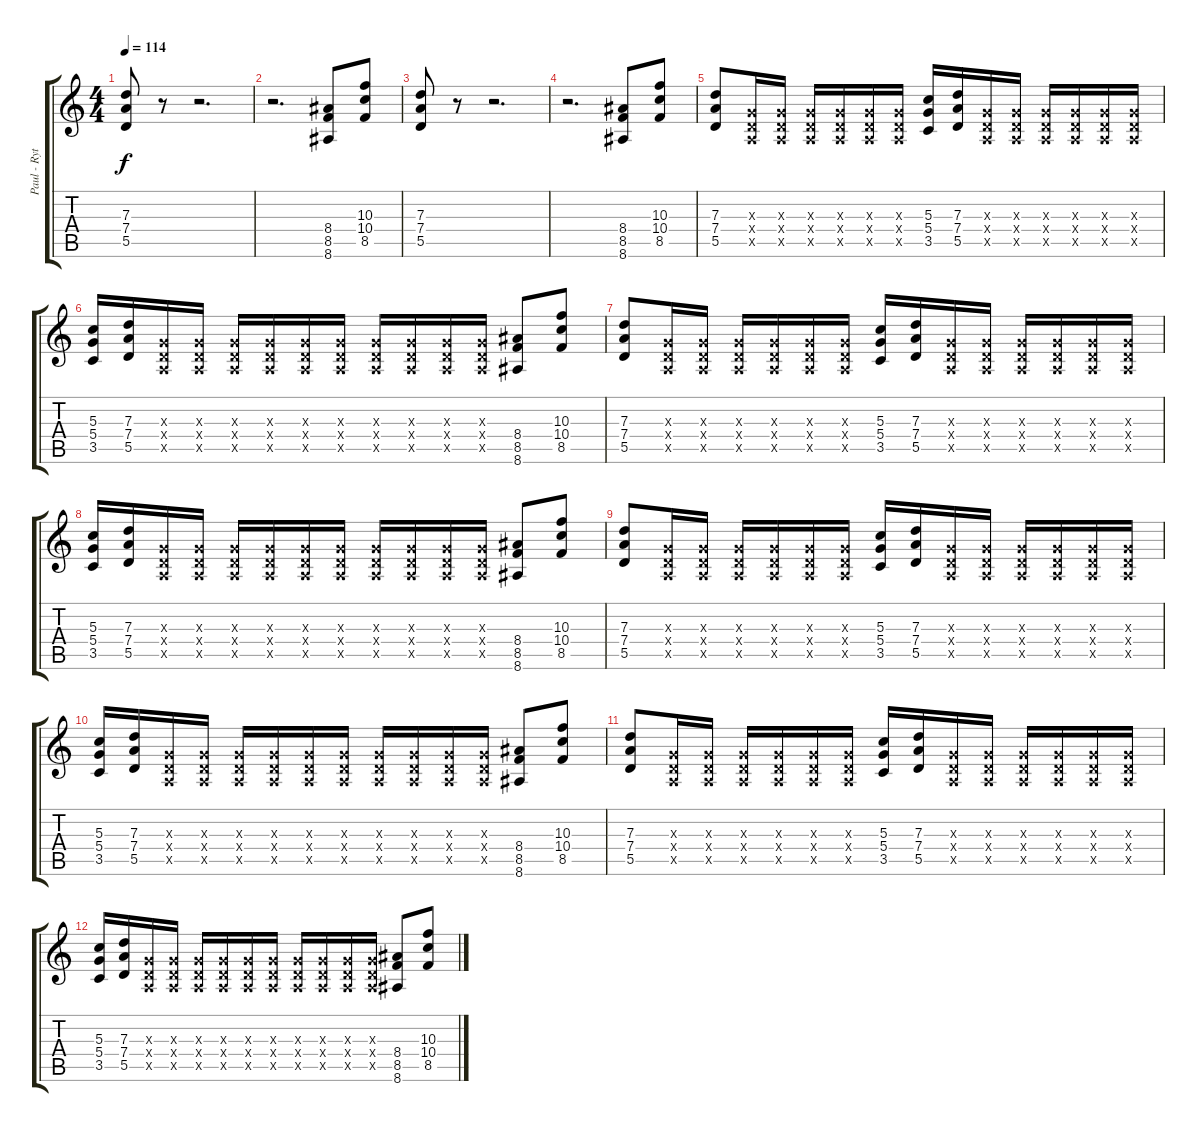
\track ("Paul - Rythem Guitar" "Paul - Ryt") {instrument distortionguitar}
\staff {score tabs}
\tuning (E4 B3 G3 D3 A2 D2) {hide}
\ts (4 4)
\tempo 114
\clef g2
\ks c
(7.3 7.4 5.5).8{dy f} r.8 r.2{d} |
r.2{d} (8.4 8.5 8.6).8 (10.3 10.4 8.5).8 |
(7.3 7.4 5.5).8 r.8 r.2{d} |
r.2{d} (8.4 8.5 8.6).8 (10.3 10.4 8.5).8 |
(7.3 7.4 5.5).8 (0.3{x} 0.4{x} 0.5{x}).16 (0.3{x} 0.4{x} 0.5{x}).16 (0.3{x} 0.4{x} 0.5{x}).16 (0.3{x} 0.4{x} 0.5{x}).16 (0.3{x} 0.4{x} 0.5{x}).16 (0.3{x} 0.4{x} 0.5{x}).16 (5.3 5.4 3.5).16 (7.3 7.4 5.5).16 (0.3{x} 0.4{x} 0.5{x}).16 (0.3{x} 0.4{x} 0.5{x}).16 (0.3{x} 0.4{x} 0.5{x}).16 (0.3{x} 0.4{x} 0.5{x}).16 (0.3{x} 0.4{x} 0.5{x}).16 (0.3{x} 0.4{x} 0.5{x}).16 |
(5.3 5.4 3.5).16 (7.3 7.4 5.5).16 (0.3{x} 0.4{x} 0.5{x}).16 (0.3{x} 0.4{x} 0.5{x}).16 (0.3{x} 0.4{x} 0.5{x}).16 (0.3{x} 0.4{x} 0.5{x}).16 (0.3{x} 0.4{x} 0.5{x}).16 (0.3{x} 0.4{x} 0.5{x}).16 (0.3{x} 0.4{x} 0.5{x}).16 (0.3{x} 0.4{x} 0.5{x}).16 (0.3{x} 0.4{x} 0.5{x}).16 (0.3{x} 0.4{x} 0.5{x}).16 (8.4 8.5 8.6).8 (10.3 10.4 8.5).8 |
(7.3 7.4 5.5).8 (0.3{x} 0.4{x} 0.5{x}).16 (0.3{x} 0.4{x} 0.5{x}).16 (0.3{x} 0.4{x} 0.5{x}).16 (0.3{x} 0.4{x} 0.5{x}).16 (0.3{x} 0.4{x} 0.5{x}).16 (0.3{x} 0.4{x} 0.5{x}).16 (5.3 5.4 3.5).16 (7.3 7.4 5.5).16 (0.3{x} 0.4{x} 0.5{x}).16 (0.3{x} 0.4{x} 0.5{x}).16 (0.3{x} 0.4{x} 0.5{x}).16 (0.3{x} 0.4{x} 0.5{x}).16 (0.3{x} 0.4{x} 0.5{x}).16 (0.3{x} 0.4{x} 0.5{x}).16 |
(5.3 5.4 3.5).16 (7.3 7.4 5.5).16 (0.3{x} 0.4{x} 0.5{x}).16 (0.3{x} 0.4{x} 0.5{x}).16 (0.3{x} 0.4{x} 0.5{x}).16 (0.3{x} 0.4{x} 0.5{x}).16 (0.3{x} 0.4{x} 0.5{x}).16 (0.3{x} 0.4{x} 0.5{x}).16 (0.3{x} 0.4{x} 0.5{x}).16 (0.3{x} 0.4{x} 0.5{x}).16 (0.3{x} 0.4{x} 0.5{x}).16 (0.3{x} 0.4{x} 0.5{x}).16 (8.4 8.5 8.6).8 (10.3 10.4 8.5).8 |
(7.3 7.4 5.5).8 (0.3{x} 0.4{x} 0.5{x}).16 (0.3{x} 0.4{x} 0.5{x}).16 (0.3{x} 0.4{x} 0.5{x}).16 (0.3{x} 0.4{x} 0.5{x}).16 (0.3{x} 0.4{x} 0.5{x}).16 (0.3{x} 0.4{x} 0.5{x}).16 (5.3 5.4 3.5).16 (7.3 7.4 5.5).16 (0.3{x} 0.4{x} 0.5{x}).16 (0.3{x} 0.4{x} 0.5{x}).16 (0.3{x} 0.4{x} 0.5{x}).16 (0.3{x} 0.4{x} 0.5{x}).16 (0.3{x} 0.4{x} 0.5{x}).16 (0.3{x} 0.4{x} 0.5{x}).16 |
(5.3 5.4 3.5).16 (7.3 7.4 5.5).16 (0.3{x} 0.4{x} 0.5{x}).16 (0.3{x} 0.4{x} 0.5{x}).16 (0.3{x} 0.4{x} 0.5{x}).16 (0.3{x} 0.4{x} 0.5{x}).16 (0.3{x} 0.4{x} 0.5{x}).16 (0.3{x} 0.4{x} 0.5{x}).16 (0.3{x} 0.4{x} 0.5{x}).16 (0.3{x} 0.4{x} 0.5{x}).16 (0.3{x} 0.4{x} 0.5{x}).16 (0.3{x} 0.4{x} 0.5{x}).16 (8.4 8.5 8.6).8 (10.3 10.4 8.5).8 |
(7.3 7.4 5.5).8 (0.3{x} 0.4{x} 0.5{x}).16 (0.3{x} 0.4{x} 0.5{x}).16 (0.3{x} 0.4{x} 0.5{x}).16 (0.3{x} 0.4{x} 0.5{x}).16 (0.3{x} 0.4{x} 0.5{x}).16 (0.3{x} 0.4{x} 0.5{x}).16 (5.3 5.4 3.5).16 (7.3 7.4 5.5).16 (0.3{x} 0.4{x} 0.5{x}).16 (0.3{x} 0.4{x} 0.5{x}).16 (0.3{x} 0.4{x} 0.5{x}).16 (0.3{x} 0.4{x} 0.5{x}).16 (0.3{x} 0.4{x} 0.5{x}).16 (0.3{x} 0.4{x} 0.5{x}).16 |
(5.3 5.4 3.5).16 (7.3 7.4 5.5).16 (0.3{x} 0.4{x} 0.5{x}).16 (0.3{x} 0.4{x} 0.5{x}).16 (0.3{x} 0.4{x} 0.5{x}).16 (0.3{x} 0.4{x} 0.5{x}).16 (0.3{x} 0.4{x} 0.5{x}).16 (0.3{x} 0.4{x} 0.5{x}).16 (0.3{x} 0.4{x} 0.5{x}).16 (0.3{x} 0.4{x} 0.5{x}).16 (0.3{x} 0.4{x} 0.5{x}).16 (0.3{x} 0.4{x} 0.5{x}).16 (8.4 8.5 8.6).8 (10.3 10.4 8.5).8
